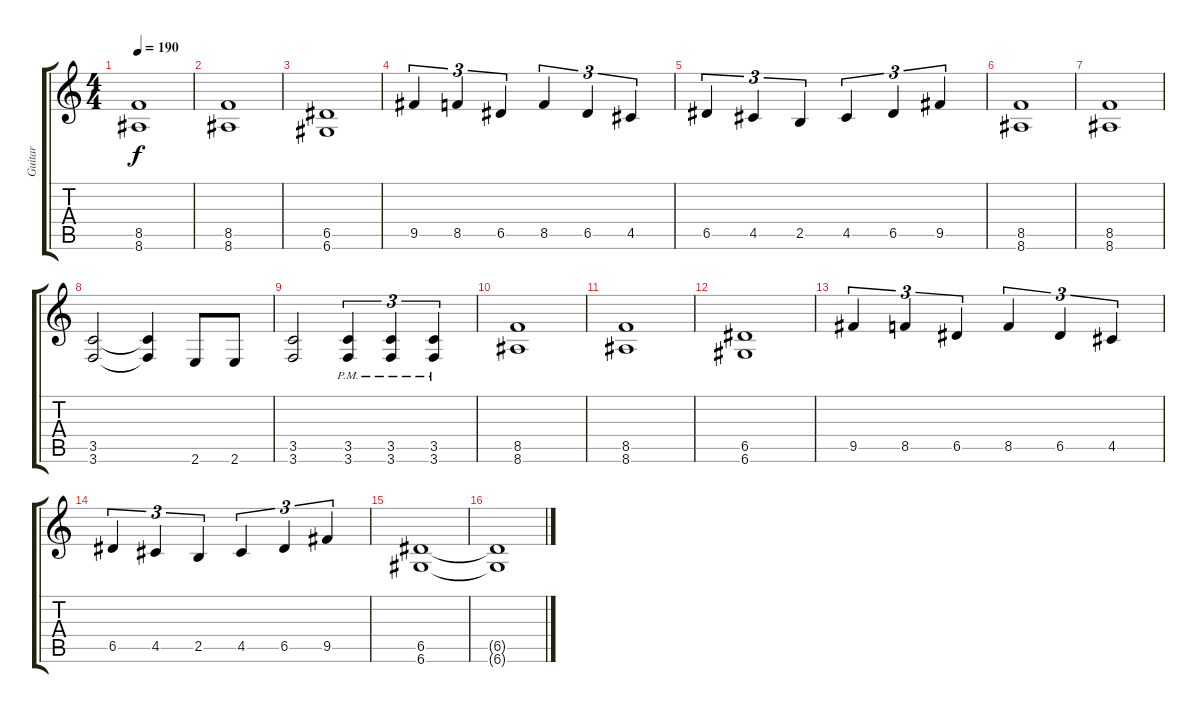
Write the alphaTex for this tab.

\track ("Guitar " "Guitar ") {instrument distortionguitar}
\staff {score tabs}
\tuning (E4 B3 G3 D3 A2 D2) {hide}
\ts (4 4)
\tempo 190
\clef g2
\ks c
(8.5 8.6).1{dy f} |
(8.5 8.6).1 |
(6.5 6.6).1 |
9.5.4{tu (3 2)} 8.5.4{tu (3 2)} 6.5.4{tu (3 2)} 8.5.4{tu (3 2)} 6.5.4{tu (3 2)} 4.5.4{tu (3 2)} |
6.5.4{tu (3 2)} 4.5.4{tu (3 2)} 2.5.4{tu (3 2)} 4.5.4{tu (3 2)} 6.5.4{tu (3 2)} 9.5.4{tu (3 2)} |
(8.5 8.6).1 |
(8.5 8.6).1 |
(3.5 3.6).2 (3.5{t} 3.6{t}).4 2.6.8 2.6.8 |
(3.5 3.6).2 (3.5{pm} 3.6{pm}).4{tu (3 2)} (3.5{pm} 3.6).4{tu (3 2)} (3.5{pm} 3.6).4{tu (3 2)} |
(8.5 8.6).1 |
(8.5 8.6).1 |
(6.5 6.6).1 |
9.5.4{tu (3 2)} 8.5.4{tu (3 2)} 6.5.4{tu (3 2)} 8.5.4{tu (3 2)} 6.5.4{tu (3 2)} 4.5.4{tu (3 2)} |
6.5.4{tu (3 2)} 4.5.4{tu (3 2)} 2.5.4{tu (3 2)} 4.5.4{tu (3 2)} 6.5.4{tu (3 2)} 9.5.4{tu (3 2)} |
(6.5 6.6).1 |
(6.5{t} 6.6{t}).1
